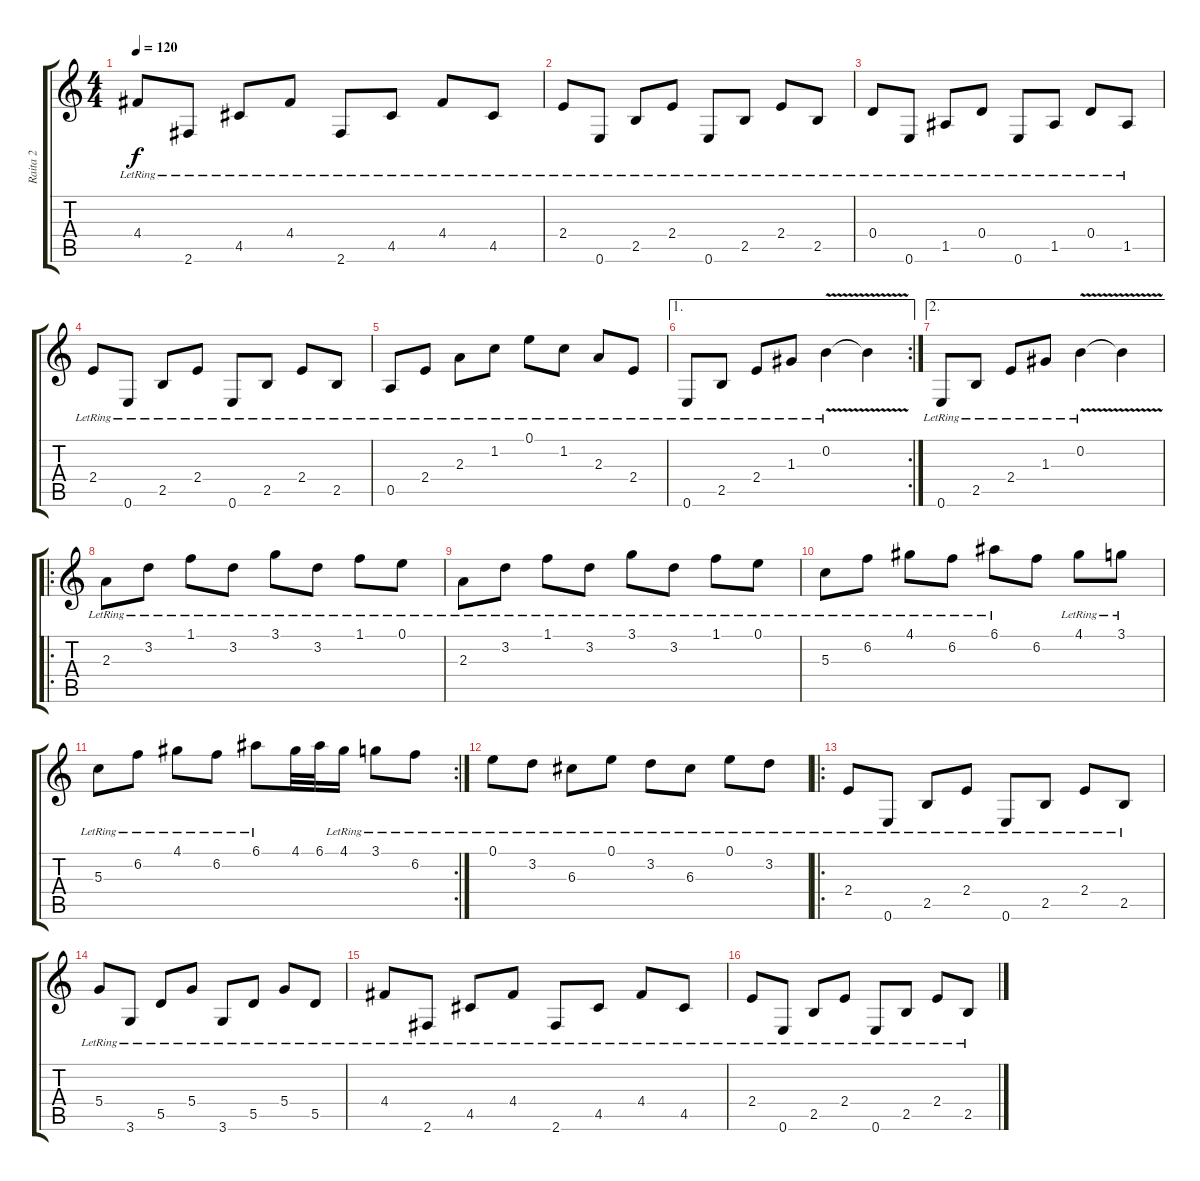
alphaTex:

\track ("Raita 2" "Raita 2") {instrument acousticguitarsteel}
\staff {score tabs}
\tuning (E4 B3 G3 D3 A2 E2) {hide}
\ts (4 4)
\tempo 120
\clef g2
\ks c
4.4{lr}.8{dy f} 2.6{lr}.8 4.5{lr}.8 4.4{lr}.8 2.6{lr}.8 4.5{lr}.8 4.4{lr}.8 4.5{lr}.8 |
2.4{lr}.8 0.6{lr}.8 2.5{lr}.8 2.4{lr}.8 0.6{lr}.8 2.5{lr}.8 2.4{lr}.8 2.5{lr}.8 |
0.4{lr}.8 0.6{lr}.8 1.5{lr}.8 0.4{lr}.8 0.6{lr}.8 1.5{lr}.8 0.4{lr}.8 1.5{lr}.8 |
2.4{lr}.8 0.6{lr}.8 2.5{lr}.8 2.4{lr}.8 0.6{lr}.8 2.5{lr}.8 2.4{lr}.8 2.5{lr}.8 |
0.5{lr}.8 2.4{lr}.8 2.3{lr}.8 1.2{lr}.8 0.1{lr}.8 1.2{lr}.8 2.3{lr}.8 2.4{lr}.8 |
\ae 1
\rc 2
0.6{lr}.8 2.5{lr}.8 2.4{lr}.8 1.3{lr}.8 0.2{v lr}.4 0.2{v t}.4 |
\ae 2
0.6{lr}.8 2.5{lr}.8 2.4{lr}.8 1.3{lr}.8 0.2{v lr}.4 0.2{v t}.4 |
\ro
2.3{lr}.8 3.2{lr}.8 1.1{lr}.8 3.2{lr}.8 3.1{lr}.8 3.2{lr}.8 1.1{lr}.8 0.1{lr}.8 |
2.3{lr}.8 3.2{lr}.8 1.1{lr}.8 3.2{lr}.8 3.1{lr}.8 3.2{lr}.8 1.1{lr}.8 0.1{lr}.8 |
5.3{lr}.8 6.2{lr}.8 4.1{lr}.8 6.2{lr}.8 6.1{lr}.8 6.2.8 4.1{lr}.8 3.1{lr}.8 |
\rc 2
5.3{lr}.8 6.2{lr}.8 4.1{lr}.8 6.2{lr}.8 6.1{lr}.8 4.1.32 6.1.32 4.1{lr}.16 3.1{lr}.8 6.2{lr}.8 |
0.1{lr}.8 3.2{lr}.8 6.3{lr}.8 0.1{lr}.8 3.2{lr}.8 6.3{lr}.8 0.1{lr}.8 3.2{lr}.8 |
\ro
2.4{lr}.8 0.6{lr}.8 2.5{lr}.8 2.4{lr}.8 0.6{lr}.8 2.5{lr}.8 2.4{lr}.8 2.5{lr}.8 |
5.4{lr}.8 3.6{lr}.8 5.5{lr}.8 5.4{lr}.8 3.6{lr}.8 5.5{lr}.8 5.4{lr}.8 5.5{lr}.8 |
4.4{lr}.8 2.6{lr}.8 4.5{lr}.8 4.4{lr}.8 2.6{lr}.8 4.5{lr}.8 4.4{lr}.8 4.5{lr}.8 |
2.4{lr}.8 0.6{lr}.8 2.5{lr}.8 2.4{lr}.8 0.6{lr}.8 2.5{lr}.8 2.4{lr}.8 2.5{lr}.8
